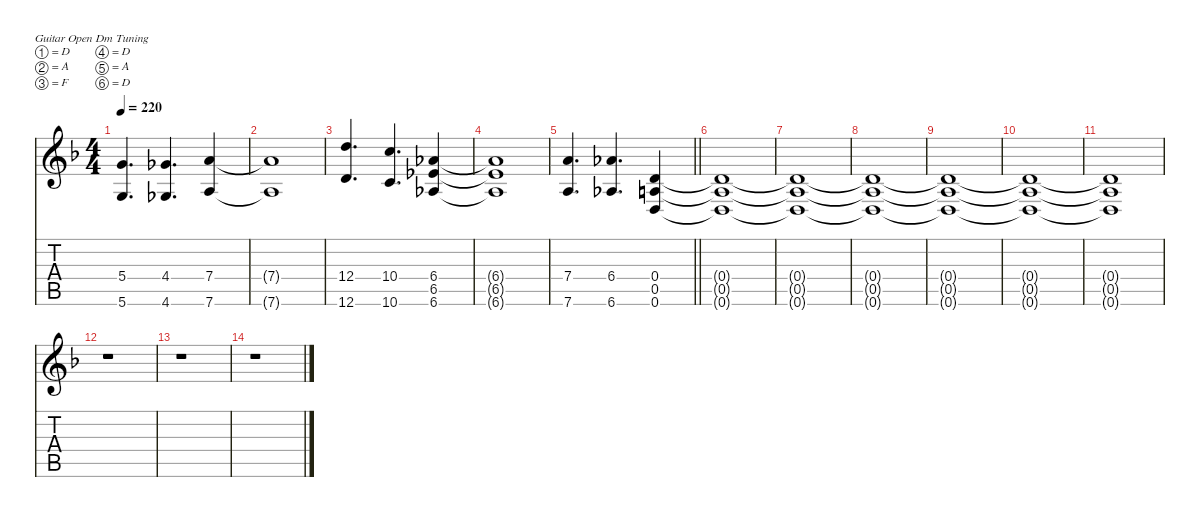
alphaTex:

\hideDynamics
\bracketExtendMode nobrackets
\singleTrackTrackNamePolicy hidden
\multiTrackTrackNamePolicy hidden
\firstSystemTrackNameMode fullname
\firstSystemTrackNameOrientation horizontal
\otherSystemsTrackNameOrientation horizontal
\track ("Guitar 1" "E-Gt") {defaultSystemsLayout 16 mute instrument distortionguitar}
\staff {score tabs}
\tuning (D4 A3 F3 D3 A2 D2)
\ts (4 4)
\tempo 220
\clef g2
\ks dminor
(5.4{acc forcenatural} 5.6{acc forcenatural}).4{d dy f beam Up} (4.4{acc b} 4.6{acc b}).4{d beam Up} (7.4{acc forcenatural} 7.6{acc forcenatural}).4{beam Up} |
(7.4{t acc forcenatural} 7.6{t acc forcenatural}).1{beam Up} |
(12.4{acc forcenatural} 12.6{acc forcenatural}).4{d beam Up} (10.4{acc forcenatural} 10.6{acc forcenatural}).4{d beam Up} (6.4{acc b} 6.5{acc b} 6.6{acc b}).4{beam Up} |
(6.4{t acc b} 6.5{t acc b} 6.6{t acc b}).1{beam Up} |
\barLineRight lightlight
(7.4{acc forcenatural} 7.6{acc forcenatural}).4{d beam Up} (6.4{acc b} 6.6{acc b}).4{d beam Up} (0.4{acc forcenatural} 0.5{acc forcenatural} 0.6{acc forcenatural}).4{beam Up} |
(0.4{t acc forcenatural} 0.5{t acc forcenatural} 0.6{t acc forcenatural}).1{beam Up} |
(0.4{t acc forcenatural} 0.5{t acc forcenatural} 0.6{t acc forcenatural}).1{beam Up} |
(0.4{t acc forcenatural} 0.5{t acc forcenatural} 0.6{t acc forcenatural}).1{beam Up} |
(0.4{t acc forcenatural} 0.5{t acc forcenatural} 0.6{t acc forcenatural}).1{beam Up} |
(0.4{t acc forcenatural} 0.5{t acc forcenatural} 0.6{t acc forcenatural}).1{beam Up} |
(0.4{t acc forcenatural} 0.5{t acc forcenatural} 0.6{t acc forcenatural}).1{beam Up} |
r.1{beam Down} |
r.1{beam Down} |
r.1{beam Down}
